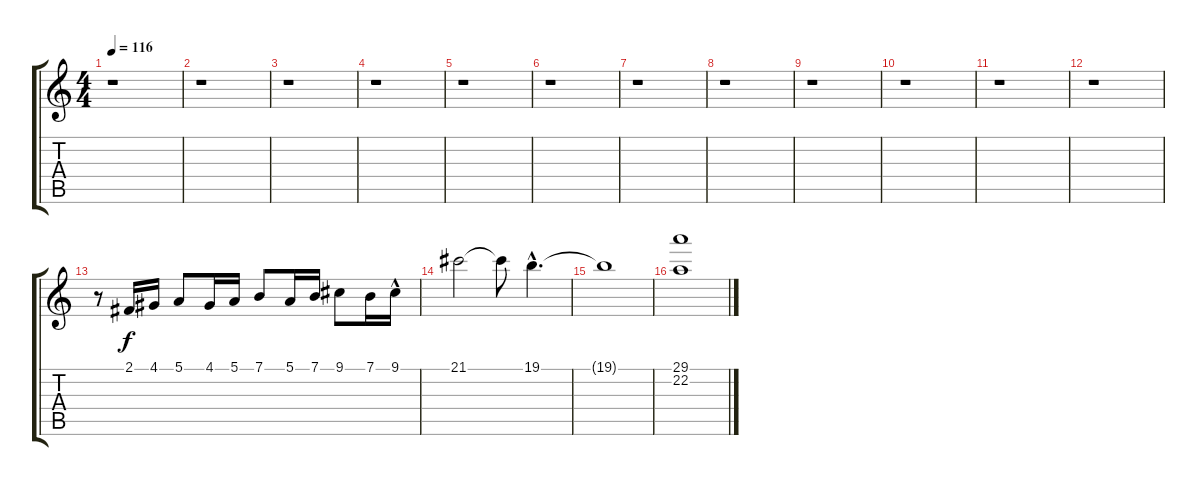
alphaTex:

\track "" {instrument stringensemble2}
\staff {score tabs}
\tuning (E4 B3 G3 D3 A2 E2) {hide}
\ts (4 4)
\tempo 116
\clef g2
\ks c
r.1{dy f} |
r.1 |
r.1 |
r.1 |
r.1 |
r.1 |
r.1 |
r.1 |
r.1 |
r.1 |
r.1 |
r.1 |
r.8 2.1.16 4.1.16 5.1.8 4.1.16 5.1.16 7.1.8 5.1.16 7.1.16 9.1.8 7.1.16 9.1{hac}.16 |
21.1.2 21.1{t}.8 19.1{hac}.4{d} |
19.1{t}.1 |
(29.1 22.2).1
